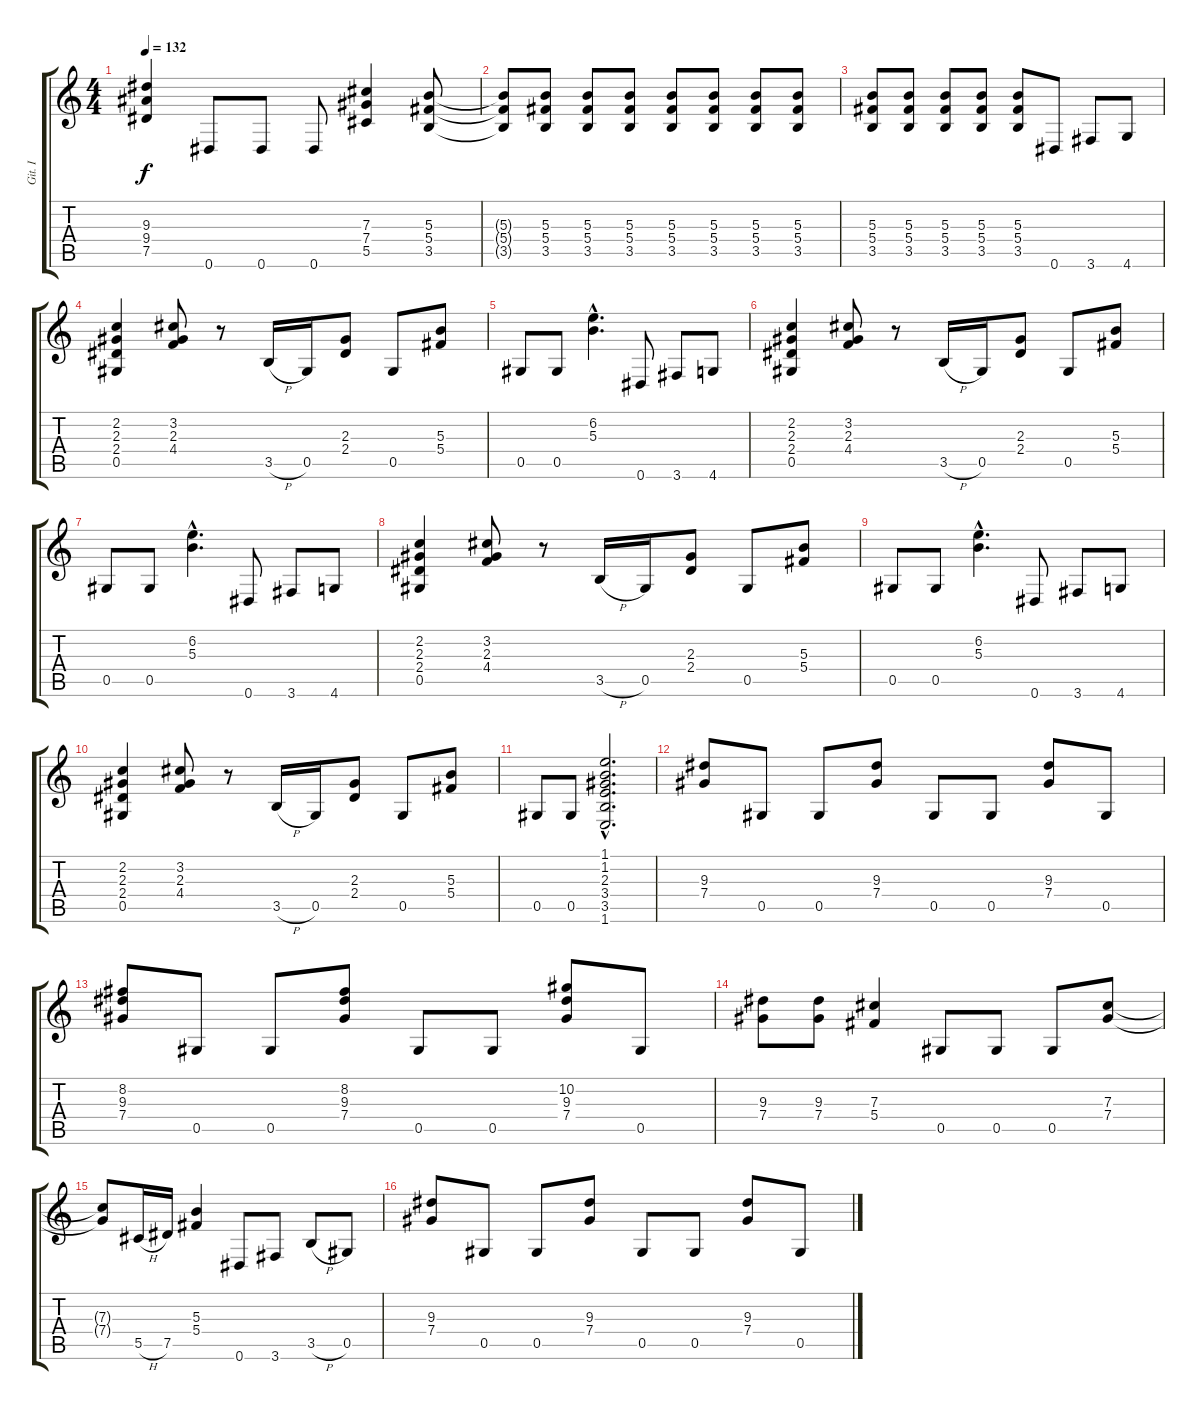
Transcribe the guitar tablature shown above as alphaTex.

\track ("Git. I" "Git. I") {instrument overdrivenguitar}
\staff {score tabs}
\tuning (Eb4 Bb3 Gb3 Db3 Ab2 Eb2) {hide}
\ts (4 4)
\tempo 132
\clef g2
\ks c
(9.3 9.4 7.5).4{dy f} 0.6.8 0.6.8 0.6.8 (7.3 7.4 5.5).4 (5.3 5.4 3.5).8 |
(5.3{t} 5.4{t} 3.5{t}).8 (5.3 5.4 3.5).8 (5.3 5.4 3.5).8 (5.3 5.4 3.5).8 (5.3 5.4 3.5).8 (5.3 5.4 3.5).8 (5.3 5.4 3.5).8 (5.3 5.4 3.5).8 |
(5.3 5.4 3.5).8 (5.3 5.4 3.5).8 (5.3 5.4 3.5).8 (5.3 5.4 3.5).8 (5.3 5.4 3.5).8 0.6.8 3.6.8 4.6.8 |
(2.2 2.3 2.4 0.5).4 (3.2 2.3 4.4).8 r.8 3.5{h}.16 0.5.16 (2.3 2.4).8 0.5.8 (5.3 5.4).8 |
0.5.8 0.5.8 (6.2{hac} 5.3{hac}).4{d} 0.6.8 3.6.8 4.6.8 |
(2.2 2.3 2.4 0.5).4 (3.2 2.3 4.4).8 r.8 3.5{h}.16 0.5.16 (2.3 2.4).8 0.5.8 (5.3 5.4).8 |
0.5.8 0.5.8 (6.2{hac} 5.3{hac}).4{d} 0.6.8 3.6.8 4.6.8 |
(2.2 2.3 2.4 0.5).4 (3.2 2.3 4.4).8 r.8 3.5{h}.16 0.5.16 (2.3 2.4).8 0.5.8 (5.3 5.4).8 |
0.5.8 0.5.8 (6.2{hac} 5.3{hac}).4{d} 0.6.8 3.6.8 4.6.8 |
(2.2 2.3 2.4 0.5).4 (3.2 2.3 4.4).8 r.8 3.5{h}.16 0.5.16 (2.3 2.4).8 0.5.8 (5.3 5.4).8 |
0.5.8 0.5.8 (1.1{hac} 1.2{hac} 2.3{hac} 3.4{hac} 3.5{hac} 1.6{hac}).2{d} |
(9.3 7.4).8 0.5.8 0.5.8 (9.3 7.4).8 0.5.8 0.5.8 (9.3 7.4).8 0.5.8 |
(8.2 9.3 7.4).8 0.5.8 0.5.8 (8.2 9.3 7.4).8 0.5.8 0.5.8 (10.2 9.3 7.4).8 0.5.8 |
(9.3 7.4).8 (9.3 7.4).8 (7.3 5.4).4 0.5.8 0.5.8 0.5.8 (7.3 7.4).8 |
(7.3{t} 7.4{t}).8 5.5{h}.16 7.5.16 (5.3 5.4).4 0.6.8 3.6.8 3.5{h}.8 0.5.8 |
(9.3 7.4).8 0.5.8 0.5.8 (9.3 7.4).8 0.5.8 0.5.8 (9.3 7.4).8 0.5.8
